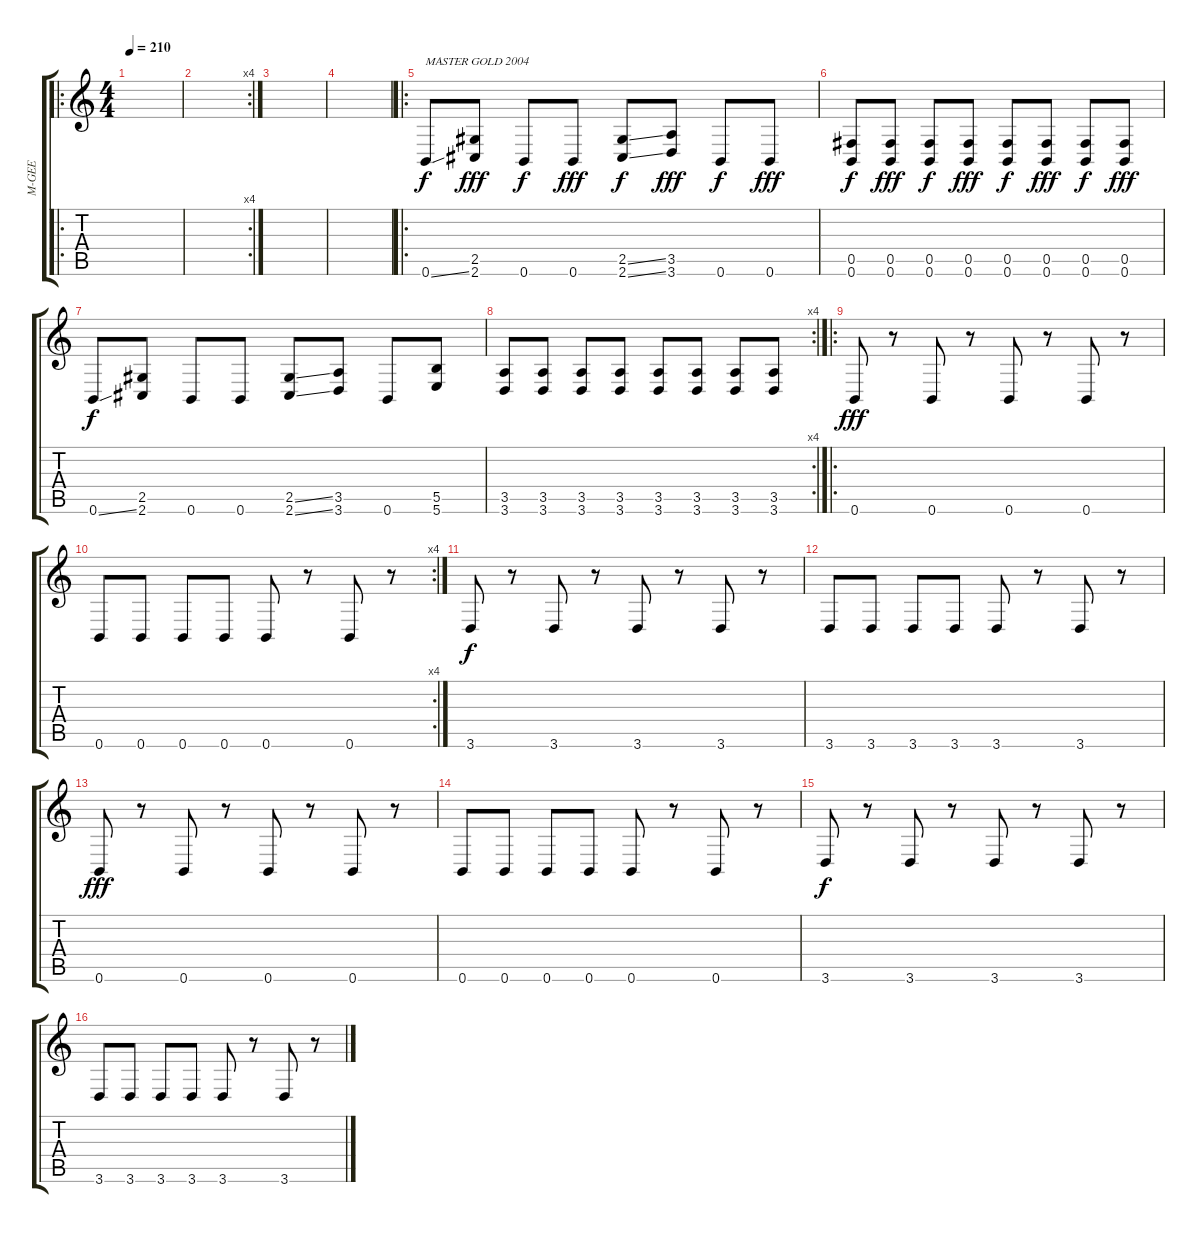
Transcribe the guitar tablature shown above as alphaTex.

\track ("M-GEE" "M-GEE") {instrument distortionguitar}
\staff {score tabs}
\tuning (Db4 Ab3 E3 B2 Gb2 B1) {hide}
\ro
\ts (4 4)
\tempo 210
\clef g2
\ks c
|
\rc 4
|
|
|
\ro
0.6{ss}.8{txt "MASTER GOLD 2004"} (2.5 2.6).8{dy fff} 0.6.8{dy f} 0.6.8{dy fff} (2.5{ss} 2.6{ss}).8{dy f} (3.5 3.6).8{dy fff} 0.6.8{dy f} 0.6.8{dy fff} |
(0.5 0.6).8{dy f} (0.5 0.6).8{dy fff} (0.5 0.6).8{dy f} (0.5 0.6).8{dy fff} (0.5 0.6).8{dy f} (0.5 0.6).8{dy fff} (0.5 0.6).8{dy f} (0.5 0.6).8{dy fff} |
0.6{ss}.8{dy f} (2.5 2.6).8 0.6.8 0.6.8 (2.5{ss} 2.6{ss}).8 (3.5 3.6).8 0.6.8 (5.5 5.6).8 |
\rc 4
(3.5 3.6).8 (3.5 3.6).8 (3.5 3.6).8 (3.5 3.6).8 (3.5 3.6).8 (3.5 3.6).8 (3.5 3.6).8 (3.5 3.6).8 |
\ro
0.6.8{dy fff} r.8 0.6.8 r.8 0.6.8 r.8 0.6.8 r.8 |
\rc 4
0.6.8 0.6.8 0.6.8 0.6.8 0.6.8 r.8 0.6.8 r.8 |
3.6.8{dy f} r.8 3.6.8 r.8 3.6.8 r.8 3.6.8 r.8 |
3.6.8 3.6.8 3.6.8 3.6.8 3.6.8 r.8 3.6.8 r.8 |
0.6.8{dy fff} r.8 0.6.8 r.8 0.6.8 r.8 0.6.8 r.8 |
0.6.8 0.6.8 0.6.8 0.6.8 0.6.8 r.8 0.6.8 r.8 |
3.6.8{dy f} r.8 3.6.8 r.8 3.6.8 r.8 3.6.8 r.8 |
3.6.8 3.6.8 3.6.8 3.6.8 3.6.8 r.8 3.6.8 r.8
